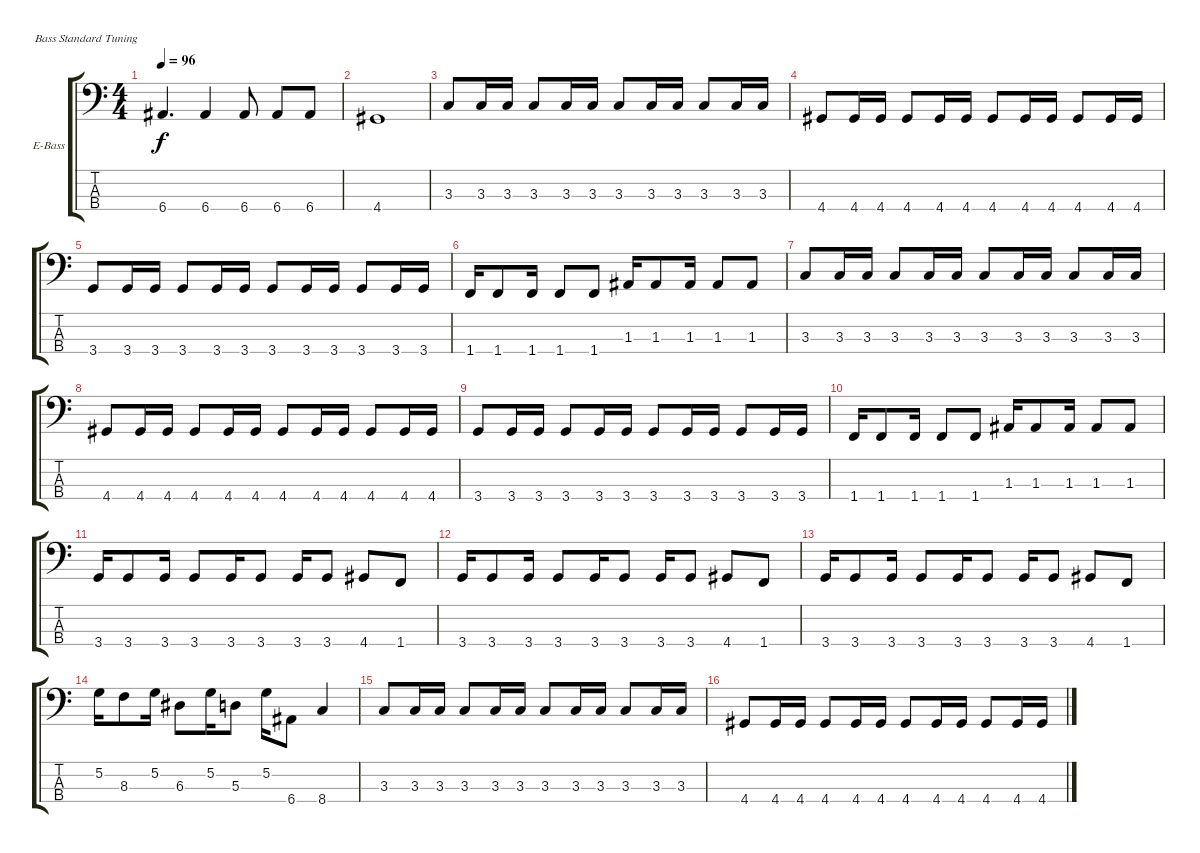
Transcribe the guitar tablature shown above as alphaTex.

\defaultSystemsLayout 4
\bracketExtendMode groupsimilarinstruments
\firstSystemTrackNameOrientation horizontal
\otherSystemsTrackNameOrientation horizontal
\track ("Peter Baltes" "E-Bass") {instrument electricbassfinger}
\staff {score tabs}
\tuning (G2 D2 A1 E1)
\ts (4 4)
\tempo 96
\clef f4
\ks c
6.4.4{d dy f} 6.4.4 6.4.8 6.4.8 6.4.8 |
4.4.1 |
3.3.8 3.3.16 3.3.16 3.3.8 3.3.16 3.3.16 3.3.8 3.3.16 3.3.16 3.3.8 3.3.16 3.3.16 |
4.4.8 4.4.16 4.4.16 4.4.8 4.4.16 4.4.16 4.4.8 4.4.16 4.4.16 4.4.8 4.4.16 4.4.16 |
3.4.8 3.4.16 3.4.16 3.4.8 3.4.16 3.4.16 3.4.8 3.4.16 3.4.16 3.4.8 3.4.16 3.4.16 |
1.4.16 1.4.8 1.4.16 1.4.8 1.4.8 1.3.16 1.3.8 1.3.16 1.3.8 1.3.8 |
3.3.8 3.3.16 3.3.16 3.3.8 3.3.16 3.3.16 3.3.8 3.3.16 3.3.16 3.3.8 3.3.16 3.3.16 |
4.4.8 4.4.16 4.4.16 4.4.8 4.4.16 4.4.16 4.4.8 4.4.16 4.4.16 4.4.8 4.4.16 4.4.16 |
3.4.8 3.4.16 3.4.16 3.4.8 3.4.16 3.4.16 3.4.8 3.4.16 3.4.16 3.4.8 3.4.16 3.4.16 |
1.4.16 1.4.8 1.4.16 1.4.8 1.4.8 1.3.16 1.3.8 1.3.16 1.3.8 1.3.8 |
3.4.16 3.4.8 3.4.16 3.4.8 3.4.16 3.4.8 3.4.16 3.4.8 4.4.8 1.4.8 |
3.4.16 3.4.8 3.4.16 3.4.8 3.4.16 3.4.8 3.4.16 3.4.8 4.4.8 1.4.8 |
3.4.16 3.4.8 3.4.16 3.4.8 3.4.16 3.4.8 3.4.16 3.4.8 4.4.8 1.4.8 |
5.2.16 8.3.8 5.2.16 6.3.8 5.2.16 5.3.8 5.2.16 6.4.8 8.4.4 |
3.3.8 3.3.16 3.3.16 3.3.8 3.3.16 3.3.16 3.3.8 3.3.16 3.3.16 3.3.8 3.3.16 3.3.16 |
4.4.8 4.4.16 4.4.16 4.4.8 4.4.16 4.4.16 4.4.8 4.4.16 4.4.16 4.4.8 4.4.16 4.4.16
